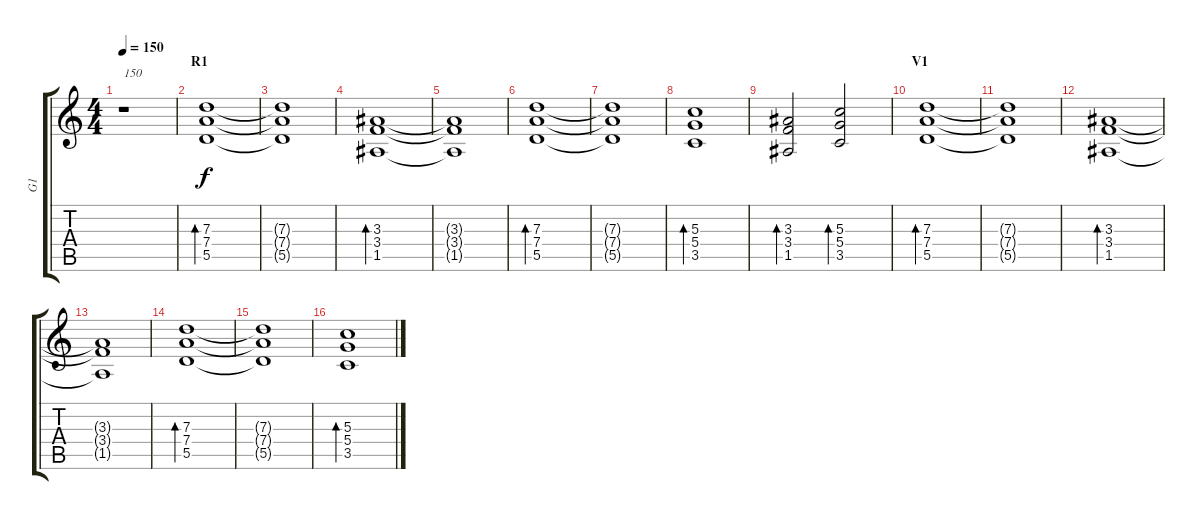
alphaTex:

\track ("G1" "G1") {instrument distortionguitar}
\staff {score tabs}
\tuning (E4 B3 G3 D3 A2 E2) {hide}
\ts (4 4)
\tempo 150
\clef g2
\ks c
r.1{txt "150" dy f instrument distortionguitar} |
\section ("" "R1")
(7.3 7.4 5.5).1{bd 240 volume 12 instrument acousticguitarnylon} |
(7.3{t} 7.4{t} 5.5{t}).1 |
(3.3 3.4 1.5).1{bd 240} |
(3.3{t} 3.4{t} 1.5{t}).1 |
(7.3 7.4 5.5).1{bd 240} |
(7.3{t} 7.4{t} 5.5{t}).1 |
(5.3 5.4 3.5).1{bd 240} |
(3.3 3.4 1.5).2{bd 240} (5.3 5.4 3.5).2{bd 240} |
\section ("" "V1")
(7.3 7.4 5.5).1{bd 240 volume 12 instrument acousticguitarnylon} |
(7.3{t} 7.4{t} 5.5{t}).1 |
(3.3 3.4 1.5).1{bd 240} |
(3.3{t} 3.4{t} 1.5{t}).1 |
(7.3 7.4 5.5).1{bd 240} |
(7.3{t} 7.4{t} 5.5{t}).1 |
(5.3 5.4 3.5).1{bd 240}
